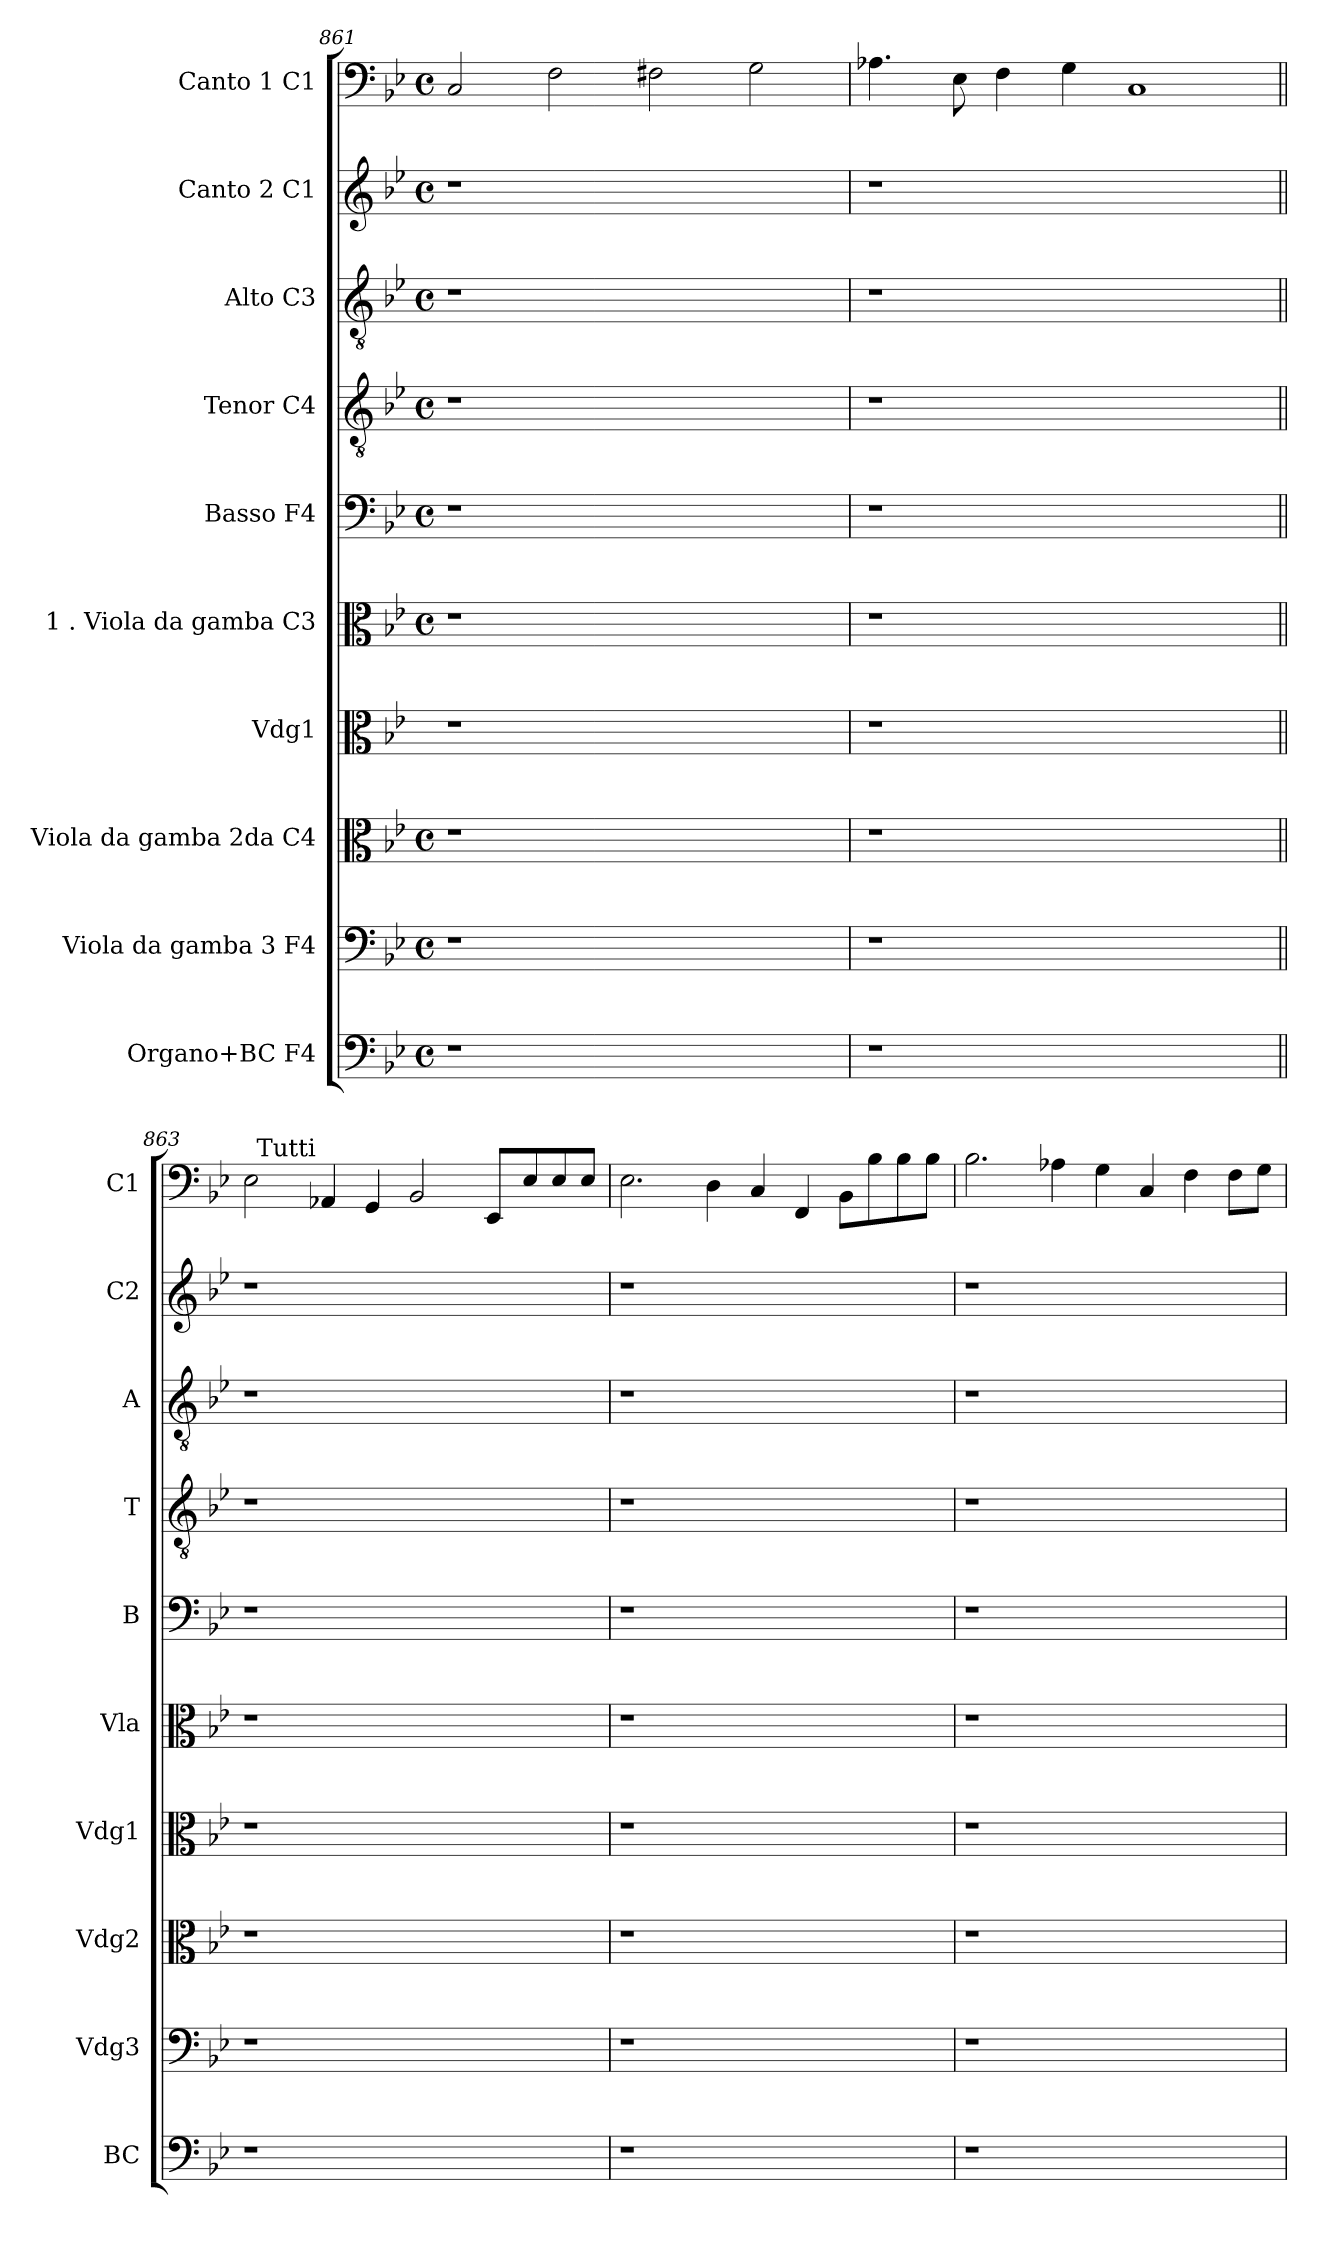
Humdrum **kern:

**kern	**kern	**kern	**kern	**kern	**kern	**kern	**kern	**kern	**kern
*part10	*part9	*part8	*part7	*part6	*part5	*part4	*part3	*part2	*part1
*staff10	*staff9	*staff8	*staff7	*staff6	*staff5	*staff4	*staff3	*staff2	*staff1
*I"Organo+BC F4	*I"Viola da gamba 3 F4	*I"Viola da gamba 2da C4	*I"Vdg1	*I"1 . Viola da gamba C3	*I"Basso F4	*I"Tenor C4	*I"Alto C3	*I"Canto 2 C1	*I"Canto 1 C1
*I'BC	*I'Vdg3	*I'Vdg2	*I'Vdg1	*I'Vla	*I'B	*I'T	*I'A	*I'C2	*I'C1
*clefF4	*clefF4	*clefC3	*clefC3	*clefC3	*clefF4	*clefGv2	*clefGv2	*clefG2	*clefF4
*k[b-e-]	*k[b-e-]	*k[b-e-]	*k[b-e-]	*k[b-e-]	*k[b-e-]	*k[b-e-]	*k[b-e-]	*k[b-e-]	*k[b-e-]
*B-:	*B-:	*B-:	*B-:	*B-:	*B-:	*B-:	*B-:	*B-:	*B-:
*M4/4	*M4/4	*M4/4	*	*M4/4	*M4/4	*M4/4	*M4/4	*M4/4	*M4/4
*met(c)	*met(c)	*met(c)	*	*met(c)	*met(c)	*met(c)	*met(c)	*met(c)	*met(c)
=861	=861	=861	=861	=861	=861	=861	=861	=861	=861
1r	1r	1r	1r	1r	1r	1r	1r	1r	2C/
.	.	.	.	.	.	.	.	.	2F\
1ryy	1ryy	1ryy	1ryy	1ryy	1ryy	1ryy	1ryy	1ryy	2F#X\
.	.	.	.	.	.	.	.	.	2G\
!!LO:LB:g=z
=862	=862	=862	=862	=862	=862	=862	=862	=862	=862
1r	1r	1r	1r	1r	1r	1r	1r	1r	4.A-X\
.	.	.	.	.	.	.	.	.	8E-\
.	.	.	.	.	.	.	.	.	4F\
.	.	.	.	.	.	.	.	.	4G\
1ryy	1ryy	1ryy	1ryy	1ryy	1ryy	1ryy	1ryy	1ryy	1C
=863||	=863||	=863||	=863||	=863||	=863||	=863||	=863||	=863||	=863||
*	*	*	*	*	*	*	*	*	*^
1r	1r	1r	1r	1r	1r	1r	1r	1r	2E-\	32ryy
!	!	!	!	!	!	!	!	!	!	!LO:TX:a:t=Tutti
.	.	.	.	.	.	.	.	.	.	1ryy
.	.	.	.	.	.	.	.	.	4AA-X/	.
.	.	.	.	.	.	.	.	.	4GG/	.
1ryy	1ryy	1ryy	1ryy	1ryy	1ryy	1ryy	1ryy	1ryy	2BB-/	.
.	.	.	.	.	.	.	.	.	.	2ryy
.	.	.	.	.	.	.	.	.	8EE-/L	.
.	.	.	.	.	.	.	.	.	.	4...ryy
.	.	.	.	.	.	.	.	.	8E-/	.
.	.	.	.	.	.	.	.	.	8E-/	.
.	.	.	.	.	.	.	.	.	8E-/J	.
*	*	*	*	*	*	*	*	*	*v	*v
=864	=864	=864	=864	=864	=864	=864	=864	=864	=864
1r	1r	1r	1r	1r	1r	1r	1r	1r	2.E-\
.	.	.	.	.	.	.	.	.	4D\
1ryy	1ryy	1ryy	1ryy	1ryy	1ryy	1ryy	1ryy	1ryy	4C/
.	.	.	.	.	.	.	.	.	4FF/
.	.	.	.	.	.	.	.	.	8BB-\L
.	.	.	.	.	.	.	.	.	8B-\
.	.	.	.	.	.	.	.	.	8B-\
.	.	.	.	.	.	.	.	.	8B-\J
=865	=865	=865	=865	=865	=865	=865	=865	=865	=865
1r	1r	1r	1r	1r	1r	1r	1r	1r	2.B-\
.	.	.	.	.	.	.	.	.	4A-X\
1ryy	1ryy	1ryy	1ryy	1ryy	1ryy	1ryy	1ryy	1ryy	4G\
.	.	.	.	.	.	.	.	.	4C/
.	.	.	.	.	.	.	.	.	4F\
.	.	.	.	.	.	.	.	.	8F\L
.	.	.	.	.	.	.	.	.	8G\J
=	=	=	=	=	=	=	=	=	=
*-	*-	*-	*-	*-	*-	*-	*-	*-	*-
